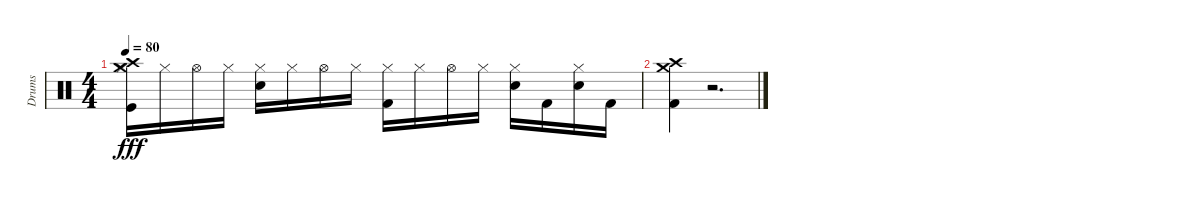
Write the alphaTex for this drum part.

\track ("Drums" "Drums") {instrument percussion}
\staff {score}
\articulation defaults
\ts (4 4)
\tempo 80
\clef neutral
\ks c
("Crash medium (hit)" "Crash high (hit)" "Hi-Hat (closed)" "Kick (hit)").16{dy fff} "Hi-Hat (closed)".16 "Hi-Hat (open)".16 "Hi-Hat (closed)".16 ("Hi-Hat (closed)" "Snare (hit) 2").16 "Hi-Hat (closed)".16 "Hi-Hat (open)".16 "Hi-Hat (closed)".16 ("Kick (hit) 2" "Hi-Hat (closed)").16 "Hi-Hat (closed)".16 "Hi-Hat (open)".16 "Hi-Hat (closed)".16 ("Hi-Hat (closed)" "Snare (hit) 2").16 "Kick (hit) 2".16 ("Snare (hit) 2" "Hi-Hat (closed)").16 "Kick (hit) 2".16 |
("Crash medium (hit)" "Kick (hit) 2" "Crash high (hit)").4 r.2{d}
